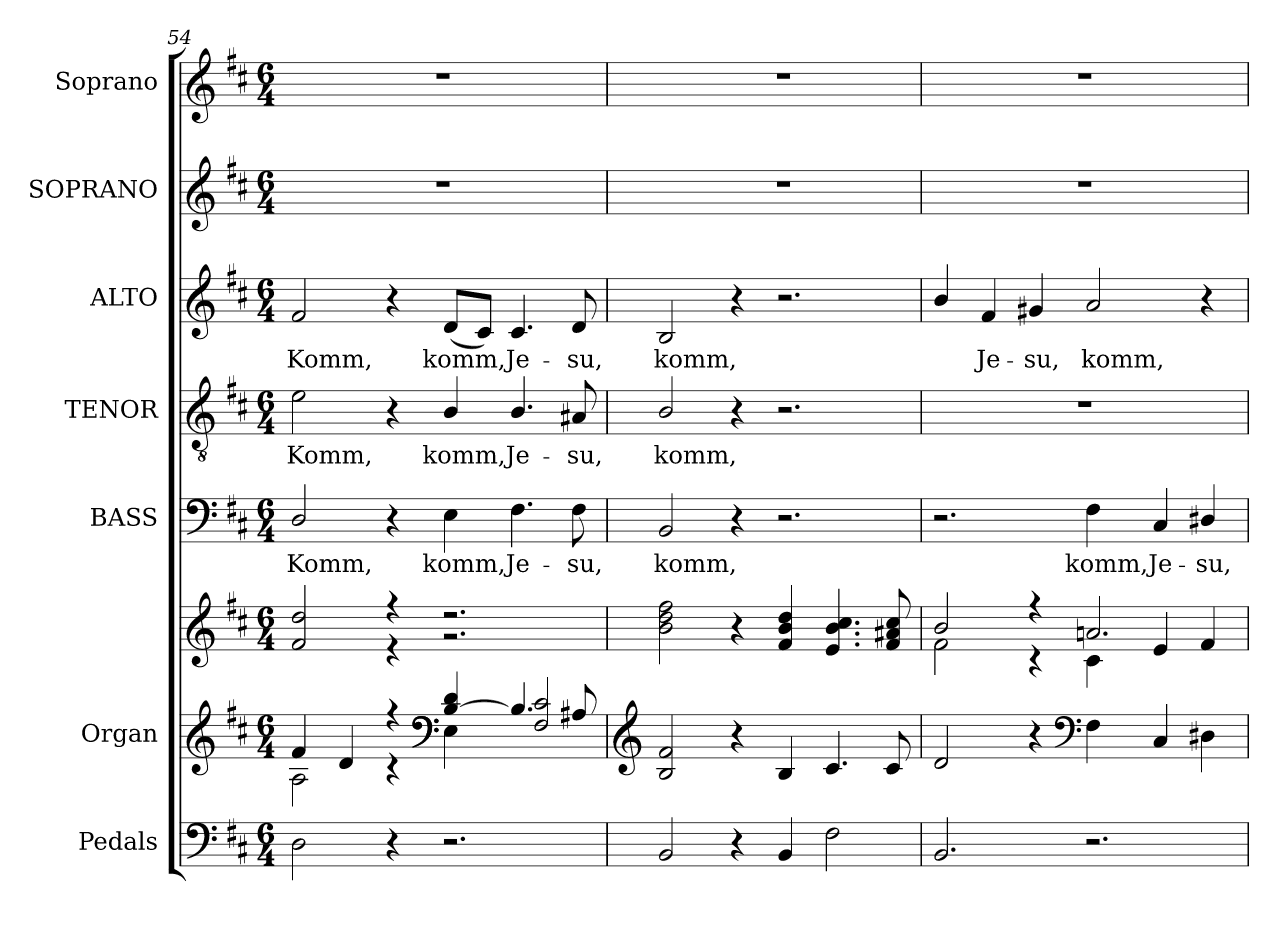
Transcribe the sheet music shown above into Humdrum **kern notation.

**kern	**kern	**kern	**kern	**text	**kern	**text	**kern	**text	**kern	**kern
*part7	*part6	*part6	*part5	*part5	*part4	*part4	*part3	*part3	*part2	*part1
*staff8	*staff7	*staff6	*staff5	*staff5	*staff4	*staff4	*staff3	*staff3	*staff2	*staff1
*I"Pedals	*I"Organ	*	*I"BASS	*	*I"TENOR	*	*I"ALTO	*	*I"SOPRANO	*I"Soprano
*I'Ped.	*I'Org.	*	*I'B.	*	*I'T.	*	*I'A.	*	*I'S.	*I'S.
*clefF4	*clefG2	*clefG2	*clefF4	*	*clefGv2	*	*clefG2	*	*clefG2	*clefG2
*	*	*	*	*	*ITrd7c12	*	*	*	*	*
*k[f#c#]	*k[f#c#]	*k[f#c#]	*k[f#c#]	*	*k[f#c#]	*	*k[f#c#]	*	*k[f#c#]	*k[f#c#]
*D:	*D:	*D:	*D:	*	*D:	*	*D:	*	*D:	*D:
*M6/4	*M6/4	*M6/4	*M6/4	*	*M6/4	*	*M6/4	*	*M6/4	*M6/4
=54	=54	=54	=54	=54	=54	=54	=54	=54	=54	=54
*	*^	*^	*	*	*	*	*	*	*	*
!	!	!	!	!	!	!LO:LY:b:color=#000000	!	!	!	!	!	!
!	!	!	!	!	!	!	!	!LO:LY:b:color=#000000	!	!	!	!
!	!	!	!	!	!	!	!	!	!	!LO:LY:b:color=#000000	!LO:N:vis=1	!LO:N:vis=1
2Di\	4f#i/	2Ai\	2f#i/ 2ddi	2ryy	2Di/	Komm,	2Ei\	Komm,	2f#i/	Komm,	1.r	1.r
.	4di/	.	.	.	.	.	.	.	.	.	.	.
4r	4r	4r	4r	4r	4r	.	4r	.	4r	.	.	.
*	*clefF4	*	*	*	*	*	*	*	*	*	*	*
!	!	!	!	!	!	!LO:LY:b:color=#000000	!	!	!	!	!	!
!	!	!	!	!	!	!	!	!LO:LY:b:color=#000000	!	!	!	!
!	!	!	!	!	!	!	!	!	!	!LO:LY:b:color=#000000	!	!
2.r	[4Bi/ 4di	4Ei\	2.r	2.r	4Ei\	komm,	4BBi/	komm,	(8di/L	komm,	.	.
.	.	.	.	.	.	.	.	.	8c#i/J)	.	.	.
!	!	!	!	!	!	!LO:LY:b:color=#000000	!	!	!	!	!	!
!	!	!	!	!	!	!	!	!LO:LY:b:color=#000000	!	!	!	!
!	!	!	!	!	!	!	!	!	!	!LO:LY:b:color=#000000	!	!
.	4.Bi/]	2F#i/ 2c#i	.	.	4.F#i\	Je-	4.BBi/	Je-	4.c#i/	Je-	.	.
!	!	!	!	!	!	!LO:LY:b:color=#000000	!	!	!	!	!	!
!	!	!	!	!	!	!	!	!LO:LY:b:color=#000000	!	!	!	!
!	!	!	!	!	!	!	!	!	!	!LO:LY:b:color=#000000	!	!
.	8A#Xi/	.	.	.	8F#i\	-su,	8AA#Xi/	-su,	8di/	-su,	.	.
*	*v	*v	*	*	*	*	*	*	*	*	*	*
*	*	*v	*v	*	*	*	*	*	*	*	*
=55	=55	=55	=55	=55	=55	=55	=55	=55	=55	=55
*	*clefG2	*	*	*	*	*	*	*	*	*
!	!	!	!	!LO:LY:b:color=#000000	!	!	!	!	!	!
!	!	!	!	!	!	!LO:LY:b:color=#000000	!	!	!	!
!	!	!	!	!	!	!	!	!LO:LY:b:color=#000000	!LO:N:vis=1	!LO:N:vis=1
2BBi/	2Bi/ 2f#i	2bi\ 2ddi 2ff#i	2BBi/	komm,	2BBi/	komm,	2Bi/	komm,	1.r	1.r
4r	4r	4r	4r	.	4r	.	4r	.	.	.
!	!	!	!	!	!	!	!	!LO:LY:b:color=#000000	!	!
4BBi/	4Bi/	4f#i/ 4bi 4ddi	2.r	.	2.r	.	2.r	komm,	.	.
2F#i\	4.c#i/	4.ei/ 4.bi 4.cc#i	.	.	.	.	.	.	.	.
.	8c#i/	8f#i/ 8a#Xi 8cc#i	.	.	.	.	.	.	.	.
=56	=56	=56	=56	=56	=56	=56	=56	=56	=56	=56
*	*	*^	*	*	*	*	*	*	*	*
!	!	!	!	!	!	!LO:N:vis=1	!	!	!	!LO:N:vis=1	!LO:N:vis=1
2.BBi/	2di/	2bi/	2f#i\	2.r	.	1.r	.	4bi/	.	1.r	1.r
!	!	!	!	!	!	!	!	!	!LO:LY:b:color=#000000	!	!
.	.	.	.	.	.	.	.	4f#i/	Je-	.	.
!	!	!	!	!	!	!	!	!	!LO:LY:b:color=#000000	!	!
.	4r	4r	4r	.	.	.	.	4g#Xi/	-su,	.	.
*	*clefF4	*	*	*	*	*	*	*	*	*	*
!	!	!	!	!	!LO:LY:b:color=#000000	!	!	!	!	!	!
!	!	!	!	!	!	!	!	!	!LO:LY:b:color=#000000	!	!
2.r	4F#i\	2.ani/	4c#i\	4F#i\	komm,	.	.	2ai/	komm,	.	.
!	!	!	!	!	!LO:LY:b:color=#000000	!	!	!	!	!	!
.	4C#i/	.	4ei/	4C#i/	Je-	.	.	.	.	.	.
!	!	!	!	!	!LO:LY:b:color=#000000	!	!	!	!	!	!
.	4D#Xi\	.	4f#i/	4D#Xi/	-su,	.	.	4r	.	.	.
*	*	*v	*v	*	*	*	*	*	*	*	*
=	=	=	=	=	=	=	=	=	=	=
*-	*-	*-	*-	*-	*-	*-	*-	*-	*-	*-
